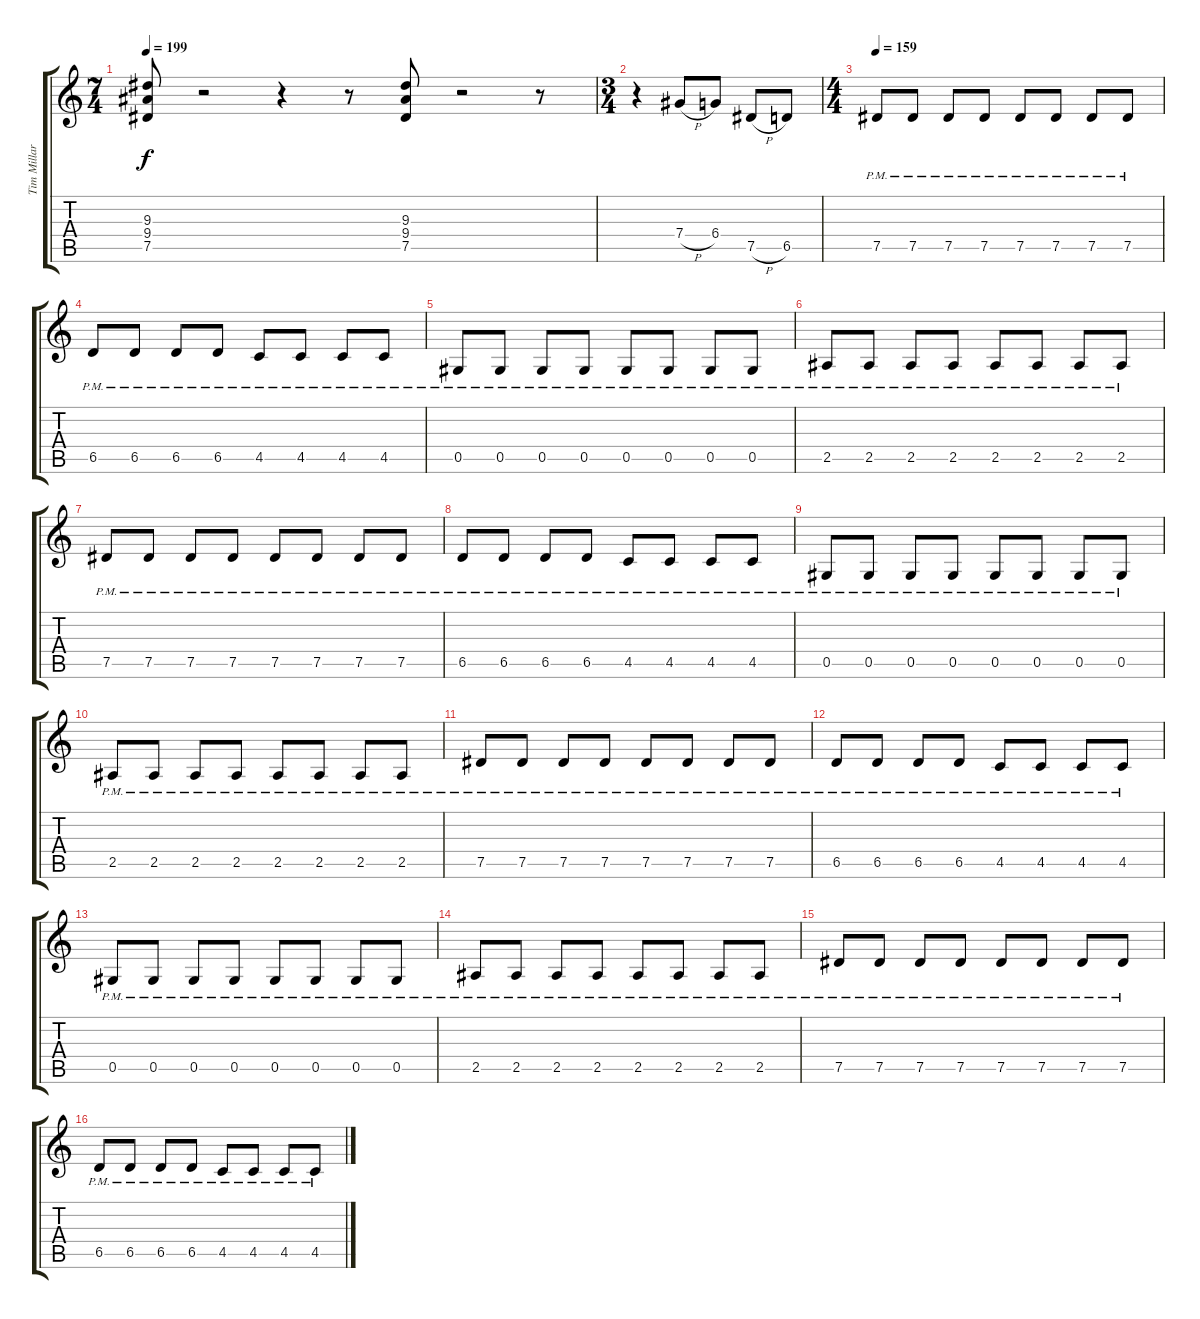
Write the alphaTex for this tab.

\track ("Tim Millar" "Tim Millar") {instrument distortionguitar}
\staff {score tabs}
\tuning (Eb4 Bb3 Gb3 Db3 Ab2 Eb2) {hide}
\ts (7 4)
\tempo 199
\clef g2
\ks c
(9.3 9.4 7.5).8{dy f} r.2 r.4 r.8 (9.3 9.4 7.5).8 r.2 r.8 |
\ts (3 4)
r.4 7.4{h}.8 6.4.8 7.5{h}.8 6.5.8 |
\ts (4 4)
\tempo 159
7.5{pm}.8{volume 10} 7.5{pm}.8 7.5{pm}.8 7.5{pm}.8 7.5{pm}.8 7.5{pm}.8 7.5{pm}.8 7.5{pm}.8 |
6.5{pm}.8 6.5{pm}.8 6.5{pm}.8 6.5{pm}.8 4.5{pm}.8 4.5{pm}.8 4.5{pm}.8 4.5{pm}.8 |
0.5{pm}.8 0.5{pm}.8 0.5{pm}.8 0.5{pm}.8 0.5{pm}.8 0.5{pm}.8 0.5{pm}.8 0.5{pm}.8 |
2.5{pm}.8 2.5{pm}.8 2.5{pm}.8 2.5{pm}.8 2.5{pm}.8 2.5{pm}.8 2.5{pm}.8 2.5{pm}.8 |
7.5{pm}.8 7.5{pm}.8 7.5{pm}.8 7.5{pm}.8 7.5{pm}.8 7.5{pm}.8 7.5{pm}.8 7.5{pm}.8 |
6.5{pm}.8 6.5{pm}.8 6.5{pm}.8 6.5{pm}.8 4.5{pm}.8 4.5{pm}.8 4.5{pm}.8 4.5{pm}.8 |
0.5{pm}.8 0.5{pm}.8 0.5{pm}.8 0.5{pm}.8 0.5{pm}.8 0.5{pm}.8 0.5{pm}.8 0.5{pm}.8 |
2.5{pm}.8 2.5{pm}.8 2.5{pm}.8 2.5{pm}.8 2.5{pm}.8 2.5{pm}.8 2.5{pm}.8 2.5{pm}.8 |
7.5{pm}.8 7.5{pm}.8 7.5{pm}.8 7.5{pm}.8 7.5{pm}.8 7.5{pm}.8 7.5{pm}.8 7.5{pm}.8 |
6.5{pm}.8 6.5{pm}.8 6.5{pm}.8 6.5{pm}.8 4.5{pm}.8 4.5{pm}.8 4.5{pm}.8 4.5{pm}.8 |
0.5{pm}.8 0.5{pm}.8 0.5{pm}.8 0.5{pm}.8 0.5{pm}.8 0.5{pm}.8 0.5{pm}.8 0.5{pm}.8 |
2.5{pm}.8 2.5{pm}.8 2.5{pm}.8 2.5{pm}.8 2.5{pm}.8 2.5{pm}.8 2.5{pm}.8 2.5{pm}.8 |
7.5{pm}.8 7.5{pm}.8 7.5{pm}.8 7.5{pm}.8 7.5{pm}.8 7.5{pm}.8 7.5{pm}.8 7.5{pm}.8 |
6.5{pm}.8 6.5{pm}.8 6.5{pm}.8 6.5{pm}.8 4.5{pm}.8 4.5{pm}.8 4.5{pm}.8 4.5{pm}.8
